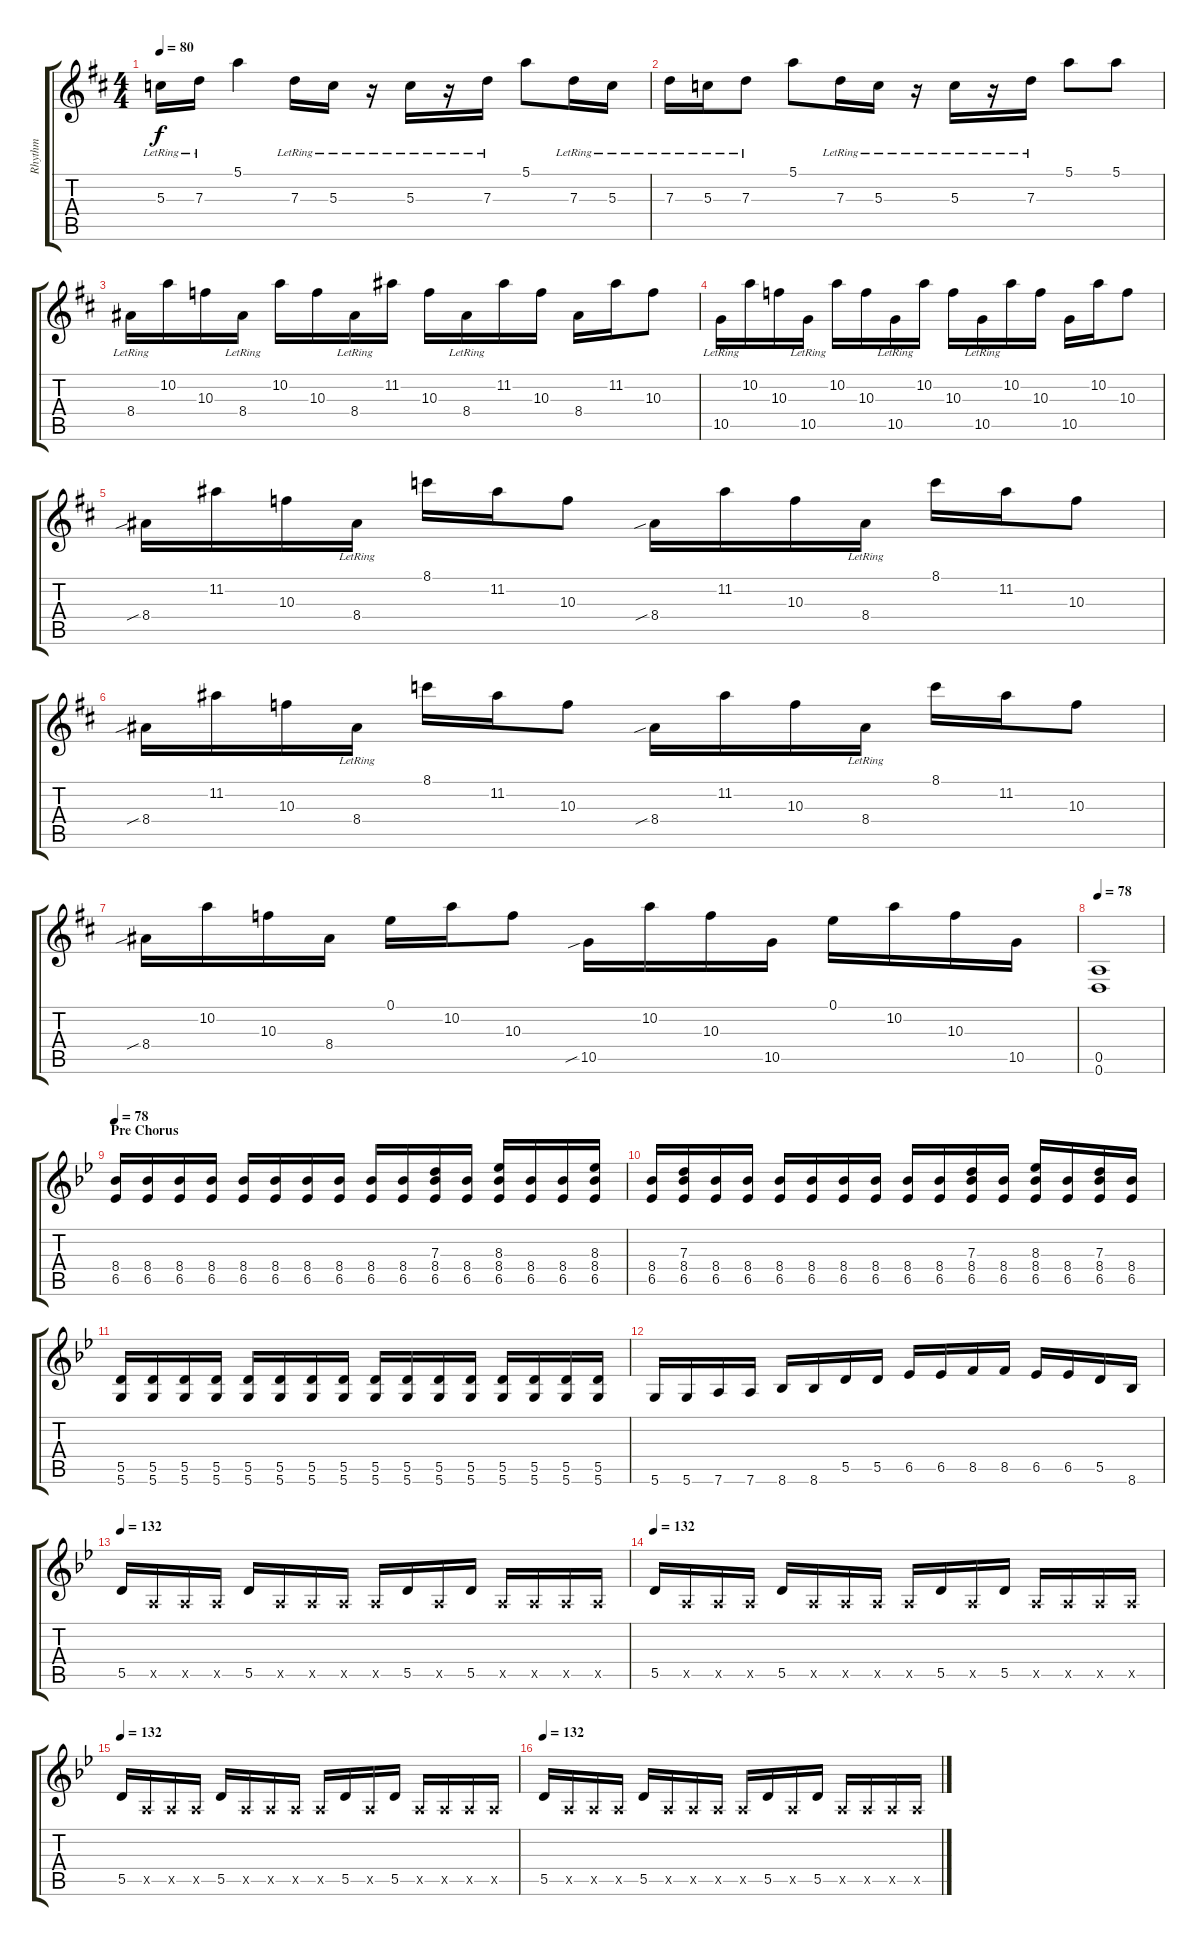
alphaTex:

\track ("Rhythm" "Rhythm") {instrument distortionguitar}
\staff {score tabs}
\tuning (E4 B3 G3 D3 A2 D2) {hide}
\ts (4 4)
\tempo 80
\clef g2
\ks d
5.3{lr}.16{dy f} 7.3{lr}.16 5.1.4 7.3{lr}.16 5.3{lr}.16 r.16 5.3{lr}.16 r.16 7.3{lr}.16 5.1.8 7.3{lr}.16 5.3{lr}.16 |
7.3{lr}.16 5.3{lr}.16 7.3{lr}.8 5.1.8 7.3{lr}.16 5.3{lr}.16 r.16 5.3{lr}.16 r.16 7.3{lr}.16 5.1.8 5.1.8 |
8.4{lr}.16 10.2.16 10.3.16 8.4{lr}.16 10.2.16 10.3.16 8.4{lr}.16 11.2.16 10.3.16 8.4{lr}.16 11.2.16 10.3.16 8.4.16 11.2.16 10.3.8 |
10.5{lr}.16 10.2.16 10.3.16 10.5{lr}.16 10.2.16 10.3.16 10.5{lr}.16 10.2.16 10.3.16 10.5{lr}.16 10.2.16 10.3.16 10.5.16 10.2.16 10.3.8 |
8.4{sib}.16 11.2.16 10.3.16 8.4{lr}.16 8.1.16 11.2.16 10.3.8 8.4{sib}.16 11.2.16 10.3.16 8.4{lr}.16 8.1.16 11.2.16 10.3.8 |
8.4{sib}.16 11.2.16 10.3.16 8.4{lr}.16 8.1.16 11.2.16 10.3.8 8.4{sib}.16 11.2.16 10.3.16 8.4{lr}.16 8.1.16 11.2.16 10.3.8 |
8.4{sib}.16 10.2.16 10.3.16 8.4.16 0.1.16 10.2.16 10.3.8 10.5{sib}.16 10.2.16 10.3.16 10.5.16 0.1.16 10.2.16 10.3.16 10.5.16 |
\tempo 78
(0.5 0.6).1 |
\section ("" "Pre Chorus")
\tempo 78
\ks gminor
(8.4 6.5).16{volume 10 instrument distortionguitar} (8.4 6.5).16 (8.4 6.5).16 (8.4 6.5).16 (8.4 6.5).16 (8.4 6.5).16 (8.4 6.5).16 (8.4 6.5).16 (8.4 6.5).16 (8.4 6.5).16 (7.3 8.4 6.5).16 (8.4 6.5).16 (8.3 8.4 6.5).16 (8.4 6.5).16 (8.4 6.5).16 (8.3 8.4 6.5).16 |
(8.4 6.5).16 (7.3 8.4 6.5).16 (8.4 6.5).16 (8.4 6.5).16 (8.4 6.5).16 (8.4 6.5).16 (8.4 6.5).16 (8.4 6.5).16 (8.4 6.5).16 (8.4 6.5).16 (7.3 8.4 6.5).16 (8.4 6.5).16 (8.3 8.4 6.5).16 (8.4 6.5).16 (7.3 8.4 6.5).16 (8.4 6.5).16 |
(5.5 5.6).16 (5.5 5.6).16 (5.5 5.6).16 (5.5 5.6).16 (5.5 5.6).16 (5.5 5.6).16 (5.5 5.6).16 (5.5 5.6).16 (5.5 5.6).16 (5.5 5.6).16 (5.5 5.6).16 (5.5 5.6).16 (5.5 5.6).16 (5.5 5.6).16 (5.5 5.6).16 (5.5 5.6).16 |
5.6.16 5.6.16 7.6.16 7.6.16 8.6.16 8.6.16 5.5.16 5.5.16 6.5.16 6.5.16 8.5.16 8.5.16 6.5.16 6.5.16 5.5.16 8.6.16 |
\tempo 132
5.5.16 0.5{x}.16 0.5{x}.16 0.5{x}.16 5.5.16 0.5{x}.16 0.5{x}.16 0.5{x}.16 0.5{x}.16 5.5.16 0.5{x}.16 5.5.16 0.5{x}.16 0.5{x}.16 0.5{x}.16 0.5{x}.16 |
\tempo 132
5.5.16 0.5{x}.16 0.5{x}.16 0.5{x}.16 5.5.16 0.5{x}.16 0.5{x}.16 0.5{x}.16 0.5{x}.16 5.5.16 0.5{x}.16 5.5.16 0.5{x}.16 0.5{x}.16 0.5{x}.16 0.5{x}.16 |
\tempo 132
5.5.16 0.5{x}.16 0.5{x}.16 0.5{x}.16 5.5.16 0.5{x}.16 0.5{x}.16 0.5{x}.16 0.5{x}.16 5.5.16 0.5{x}.16 5.5.16 0.5{x}.16 0.5{x}.16 0.5{x}.16 0.5{x}.16 |
\tempo 132
5.5.16 0.5{x}.16 0.5{x}.16 0.5{x}.16 5.5.16 0.5{x}.16 0.5{x}.16 0.5{x}.16 0.5{x}.16 5.5.16 0.5{x}.16 5.5.16 0.5{x}.16 0.5{x}.16 0.5{x}.16 0.5{x}.16
